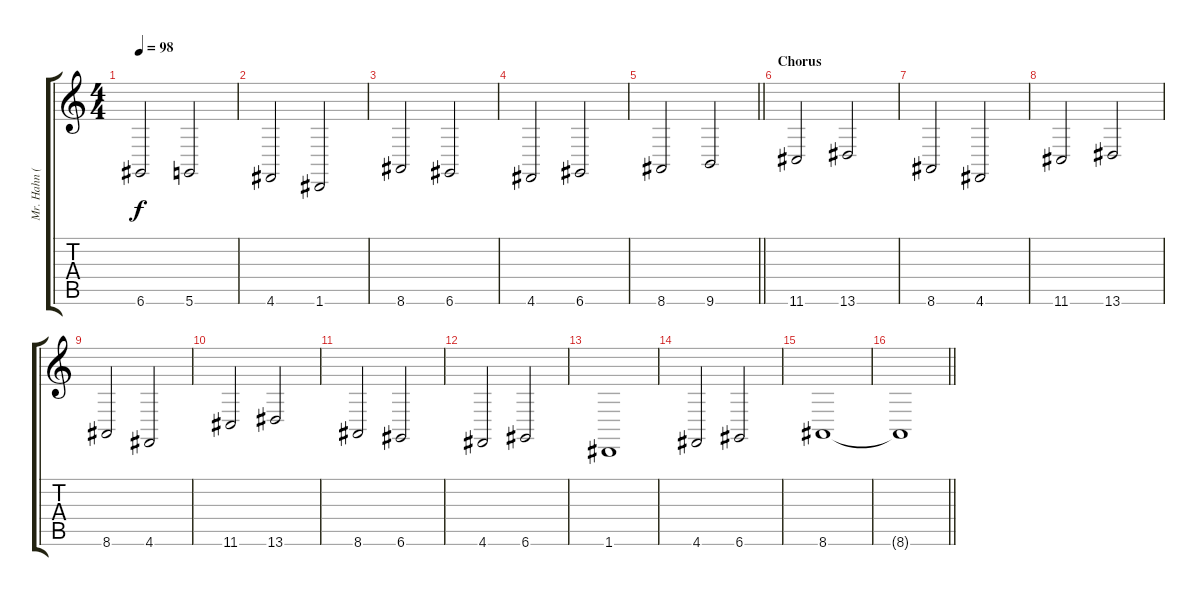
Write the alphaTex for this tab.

\track ("Mr. Hahn (Effects)" "Mr. Hahn (") {instrument tremolostrings}
\staff {score tabs}
\tuning (E4 B3 G3 D3 A2 D2) {hide}
\ts (4 4)
\tempo 98
\clef g2
\ks c
6.6.2{dy f} 5.6.2 |
4.6.2 1.6.2 |
8.6.2 6.6.2 |
4.6.2 6.6.2 |
\barLineRight lightlight
8.6.2 9.6.2 |
\section ("" "Chorus")
11.6.2 13.6.2 |
8.6.2 4.6.2 |
11.6.2 13.6.2 |
8.6.2 4.6.2 |
11.6.2 13.6.2 |
8.6.2 6.6.2 |
4.6.2 6.6.2 |
1.6.1 |
4.6.2 6.6.2 |
8.6.1 |
\barLineRight lightlight
8.6{t}.1
